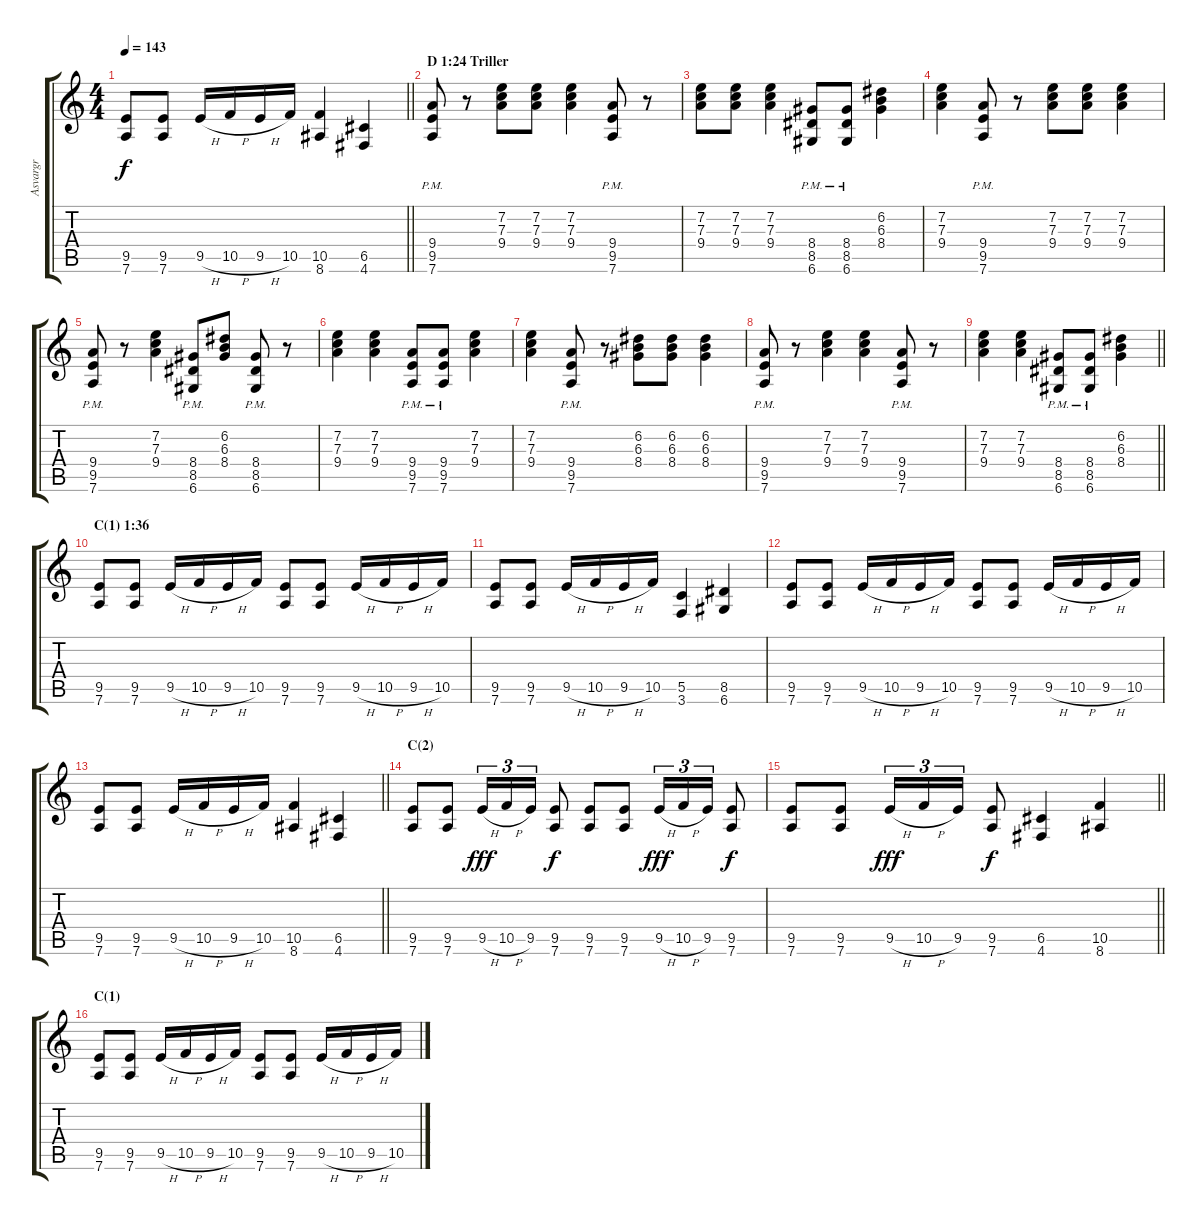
\track ("Asvargr" "Asvargr") {instrument distortionguitar}
\staff {score tabs}
\tuning (D4 A3 F3 C3 G2 D2) {hide}
\ts (4 4)
\tempo 143
\clef g2
\barLineRight lightlight
\ks c
(9.5 7.6).8{dy f} (9.5 7.6).8 9.5{h}.16 10.5{h}.16 9.5{h}.16 10.5.16 (10.5 8.6).4 (6.5 4.6).4 |
\section ("" "D 1:24 Triller")
(9.4{pm} 9.5{pm} 7.6{pm}).8 r.8 (7.2 7.3 9.4).8 (7.2 7.3 9.4).8 (7.2 7.3 9.4).4 (9.4{pm} 9.5{pm} 7.6{pm}).8 r.8 |
(7.2 7.3 9.4).8 (7.2 7.3 9.4).8 (7.2 7.3 9.4).4 (8.4{pm} 8.5{pm} 6.6{pm}).8 (8.4{pm} 8.5{pm} 6.6{pm}).8 (6.2 6.3 8.4).4 |
(7.2 7.3 9.4).4 (9.4{pm} 9.5{pm} 7.6{pm}).8 r.8 (7.2 7.3 9.4).8 (7.2 7.3 9.4).8 (7.2 7.3 9.4).4 |
(9.4{pm} 9.5{pm} 7.6{pm}).8 r.8 (7.2 7.3 9.4).4 (8.4{pm} 8.5{pm} 6.6{pm}).8 (6.2 6.3 8.4).8 (8.4{pm} 8.5{pm} 6.6{pm}).8 r.8 |
(7.2 7.3 9.4).4 (7.2 7.3 9.4).4 (9.4{pm} 9.5{pm} 7.6{pm}).8 (9.4{pm} 9.5{pm} 7.6{pm}).8 (7.2 7.3 9.4).4 |
(7.2 7.3 9.4).4 (9.4{pm} 9.5{pm} 7.6{pm}).8 r.8 (6.2 6.3 8.4).8 (6.2 6.3 8.4).8 (6.2 6.3 8.4).4 |
(9.4{pm} 9.5{pm} 7.6{pm}).8 r.8 (7.2 7.3 9.4).4 (7.2 7.3 9.4).4 (9.4{pm} 9.5{pm} 7.6{pm}).8 r.8 |
\barLineRight lightlight
(7.2 7.3 9.4).4 (7.2 7.3 9.4).4 (8.4{pm} 8.5{pm} 6.6{pm}).8 (8.4{pm} 8.5{pm} 6.6{pm}).8 (6.2 6.3 8.4).4 |
\section ("" "C(1) 1:36")
(9.5 7.6).8 (9.5 7.6).8 9.5{h}.16 10.5{h}.16 9.5{h}.16 10.5.16 (9.5 7.6).8 (9.5 7.6).8 9.5{h}.16 10.5{h}.16 9.5{h}.16 10.5.16 |
(9.5 7.6).8 (9.5 7.6).8 9.5{h}.16 10.5{h}.16 9.5{h}.16 10.5.16 (5.5 3.6).4 (8.5 6.6).4 |
(9.5 7.6).8 (9.5 7.6).8 9.5{h}.16 10.5{h}.16 9.5{h}.16 10.5.16 (9.5 7.6).8 (9.5 7.6).8 9.5{h}.16 10.5{h}.16 9.5{h}.16 10.5.16 |
\barLineRight lightlight
(9.5 7.6).8 (9.5 7.6).8 9.5{h}.16 10.5{h}.16 9.5{h}.16 10.5.16 (10.5 8.6).4 (6.5 4.6).4 |
\section ("" "C(2)")
(9.5 7.6).8 (9.5 7.6).8 9.5{h}.16{tu (3 2) dy fff} 10.5{h}.16{tu (3 2)} 9.5.16{tu (3 2)} (9.5 7.6).8{dy f} (9.5 7.6).8 (9.5 7.6).8 9.5{h}.16{tu (3 2) dy fff} 10.5{h}.16{tu (3 2)} 9.5.16{tu (3 2)} (9.5 7.6).8{dy f} |
\barLineRight lightlight
(9.5 7.6).8 (9.5 7.6).8 9.5{h}.16{tu (3 2) dy fff} 10.5{h}.16{tu (3 2)} 9.5.16{tu (3 2)} (9.5 7.6).8{dy f} (6.5 4.6).4 (10.5 8.6).4 |
\section ("" "C(1)")
(9.5 7.6).8 (9.5 7.6).8 9.5{h}.16 10.5{h}.16 9.5{h}.16 10.5.16 (9.5 7.6).8 (9.5 7.6).8 9.5{h}.16 10.5{h}.16 9.5{h}.16 10.5.16
